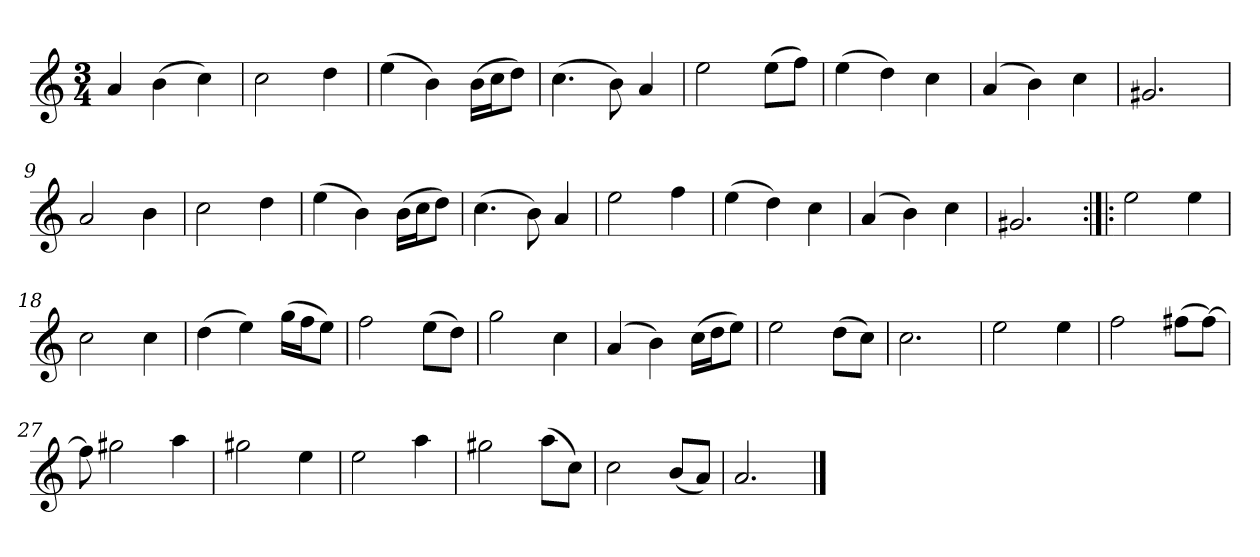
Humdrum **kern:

**kern
*part1
*staff1
*clefG2
*k[]
*a:
*M3/4
*MM120
=1
4a
(4b
4cc)
=2
2cc
4dd
=3
(4ee
4b)
(16b\LL
16cc\J
8dd\J)
=4
(4.cc
8b)
4a
=5
2ee
(8ee\L
8ff\J)
=6
(4ee
4dd)
4cc
=7
(4a
4b)
4cc
=8
2.g#X
=9
2a
4b
=10
2cc
4dd
=11
(4ee
4b)
(16b\LL
16cc\J
8dd\J)
=12
(4.cc
8b)
4a
=13
2ee
4ff
=14
(4ee
4dd)
4cc
=15
(4a
4b)
4cc
=16
2.g#X
=17:|!|:
2ee
4ee
=18
2cc
4cc
=19
(4dd
4ee)
(16gg\LL
16ff\J
8ee\J)
=20
2ff
(8ee\L
8dd\J)
=21
2gg
4cc
=22
(4a
4b)
(16cc\LL
16dd\J
8ee\J)
=23
2ee
(8dd\L
8cc\J)
=24
2.cc
=25
2ee
4ee
=26
2ff
(8ff#X\L
[8ff#\J)
=27
8ff#]
2gg#X
4aa
=28
2gg#X
4ee
=29
2ee
4aa
=30
2gg#X
(8aa\L
8cc\J)
=31
2cc
(8b/L
8a/J)
=32
2.a
==
*-
